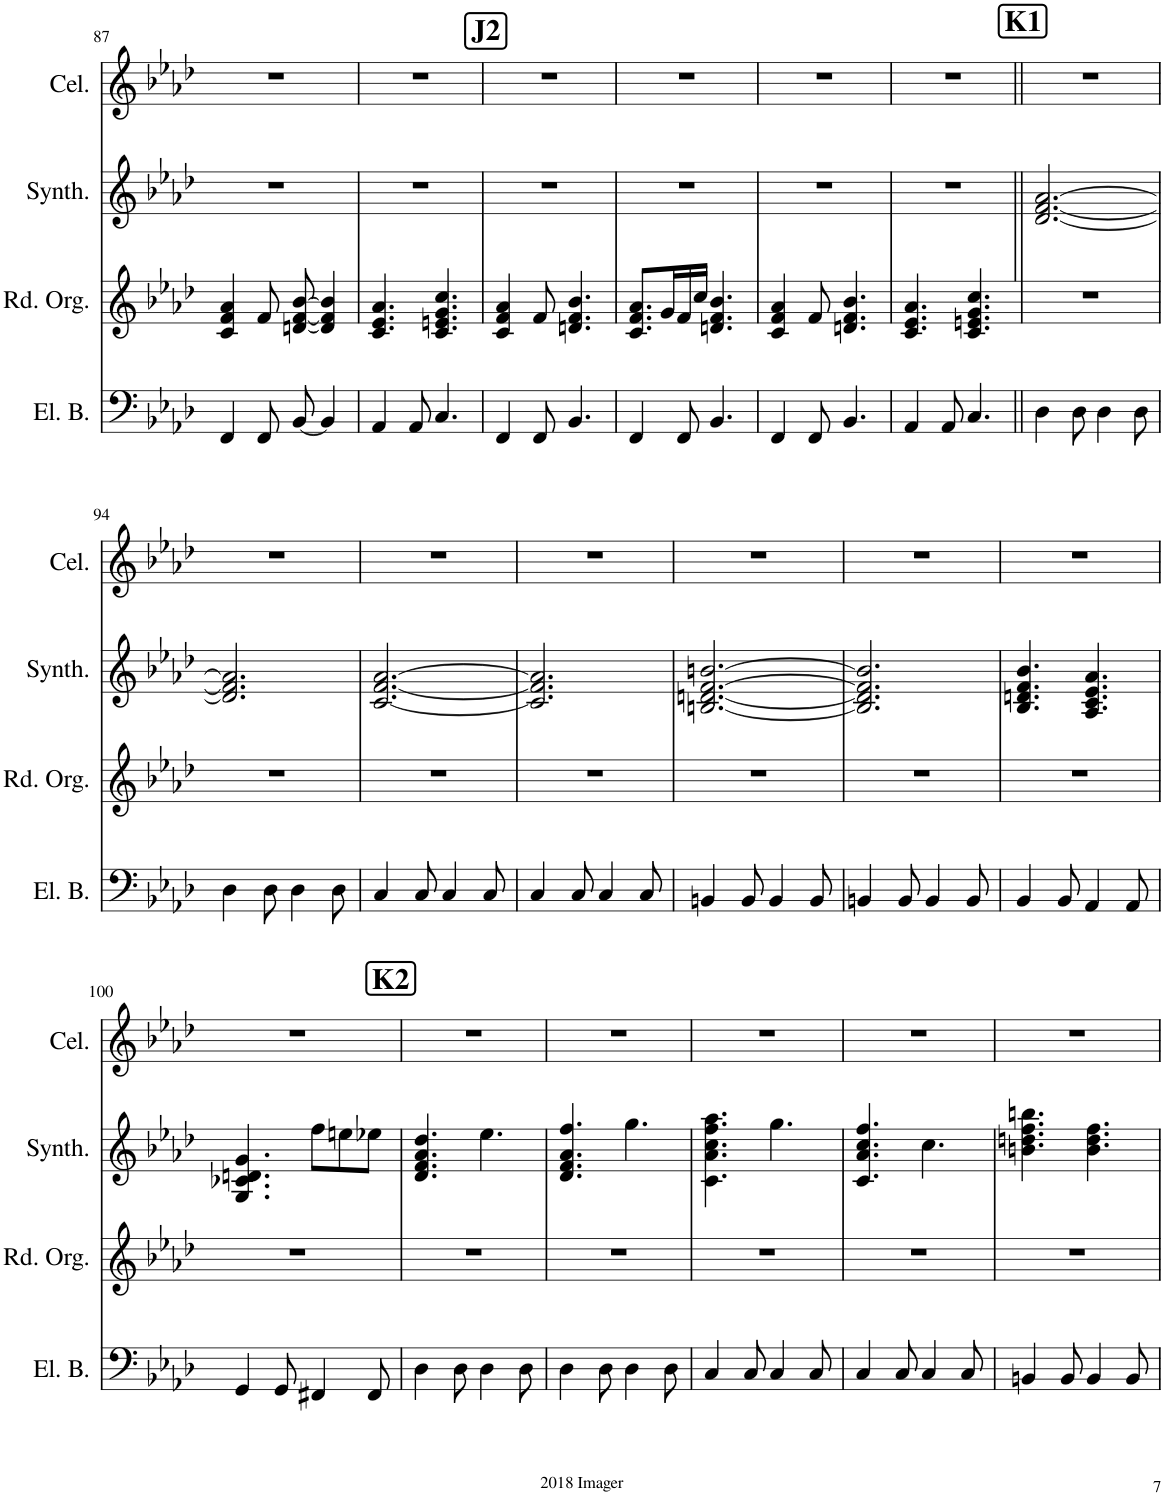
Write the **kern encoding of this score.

**kern	**kern	**kern	**kern
*part4	*part3	*part2	*part1
*staff4	*staff3	*staff2	*staff1
*I"Electric Bass	*I"Reed Organ	*I"Bowed Synthesizer	*I"Celesta
*I'El. B.	*I'Rd. Org.	*I'Synth.	*I'Cel.
!!LO:PB:g=z
*clefF4	*clefG2	*clefG2	*clefG2
*Trd7c12	*	*	*Trd-7c-12
*k[b-e-a-d-]	*k[b-e-a-d-]	*k[b-e-a-d-]	*k[b-e-a-d-]
*M6/8	*M6/8	*M6/8	*M6/8
=87	=87	=87	=87
4FF/	4c/ 4f/ 4a-/	2.r	2.r
8FF/	8f/	.	.
[8BB-/	[8dn/ [8f/ [8b-/	.	.
4BB-/]	4d/] 4f/] 4b-/]	.	.
=88	=88	=88	=88
4AA-/	4.c/ 4.e-/ 4.a-/	2.r	2.r
8AA-/	.	.	.
4.C/	4.c/ 4.en/ 4.g/ 4.cc/	.	.
!!LO:REH:place=s1:a:B:cj:fs=14:t=J2
=89	=89	=89	=89
4FF/	4c/ 4f/ 4a-/	2.r	2.r
8FF/	8f/	.	.
4.BB-/	4.dn/ 4.f/ 4.b-/	.	.
=90	=90	=90	=90
4FF/	8.c/ 8.f/ 8.a-/L	2.r	2.r
.	16g/L	.	.
8FF/	16f/	.	.
.	16cc/JJ	.	.
4.BB-/	4.dn/ 4.f/ 4.b-/	.	.
=91	=91	=91	=91
4FF/	4c/ 4f/ 4a-/	2.r	2.r
8FF/	8f/	.	.
4.BB-/	4.dn/ 4.f/ 4.b-/	.	.
=92	=92	=92	=92
4AA-/	4.c/ 4.e-/ 4.a-/	2.r	2.r
8AA-/	.	.	.
4.C/	4.c/ 4.en/ 4.g/ 4.cc/	.	.
!!LO:REH:place=s1:a:B:cj:fs=14:t=K1
=93||	=93||	=93||	=93||
4D-\	2.r	[2.d-/ [2.f/ [2.a-/	2.r
8D-\	.	.	.
4D-\	.	.	.
8D-\	.	.	.
!!LO:LB:g=z
=94	=94	=94	=94
4D-\	2.r	2.d-/] 2.f/] 2.a-/]	2.r
8D-\	.	.	.
4D-\	.	.	.
8D-\	.	.	.
=95	=95	=95	=95
4C/	2.r	[2.c/ [2.f/ [2.a-/	2.r
8C/	.	.	.
4C/	.	.	.
8C/	.	.	.
=96	=96	=96	=96
4C/	2.r	2.c/] 2.f/] 2.a-/]	2.r
8C/	.	.	.
4C/	.	.	.
8C/	.	.	.
=97	=97	=97	=97
4BBn/	2.r	[2.Bn/ [2.dn/ [2.f/ [2.bn/	2.r
8BB/	.	.	.
4BB/	.	.	.
8BB/	.	.	.
=98	=98	=98	=98
4BBn/	2.r	2.B/] 2.d/] 2.f/] 2.b/]	2.r
8BB/	.	.	.
4BB/	.	.	.
8BB/	.	.	.
=99	=99	=99	=99
4BB-/	2.r	4.B-/ 4.dn/ 4.f/ 4.b-/	2.r
8BB-/	.	.	.
4AA-/	.	4.A-/ 4.c/ 4.e-/ 4.a-/	.
8AA-/	.	.	.
!!LO:LB:g=z
=100	=100	=100	=100
4GG/	2.r	4.G/ 4.c-X/ 4.dn/ 4.g/	2.r
8GG/	.	.	.
4FF#X/	.	8ff\L	.
.	.	8een\	.
8FF#/	.	8ee-X\J	.
!!LO:REH:place=s1:a:B:cj:fs=14:t=K2
=101	=101	=101	=101
4D-\	2.r	4.d-/ 4.f/ 4.a-/ 4.dd-/	2.r
8D-\	.	.	.
4D-\	.	4.ee-\	.
8D-\	.	.	.
=102	=102	=102	=102
4D-\	2.r	4.d-/ 4.f/ 4.a-/ 4.ff/	2.r
8D-\	.	.	.
4D-\	.	4.gg\	.
8D-\	.	.	.
=103	=103	=103	=103
4C/	2.r	4.c\ 4.a-\ 4.cc\ 4.ff\ 4.aa-\	2.r
8C/	.	.	.
4C/	.	4.gg\	.
8C/	.	.	.
=104	=104	=104	=104
4C/	2.r	4.c/ 4.a-/ 4.cc/ 4.ff/	2.r
8C/	.	.	.
4C/	.	4.cc\	.
8C/	.	.	.
=105	=105	=105	=105
4BBn/	2.r	4.bn\ 4.ddn\ 4.ff\ 4.bbn\	2.r
8BB/	.	.	.
4BB/	.	4.b\ 4.dd\ 4.ff\	.
8BB/	.	.	.
=	=	=	=
*-	*-	*-	*-
